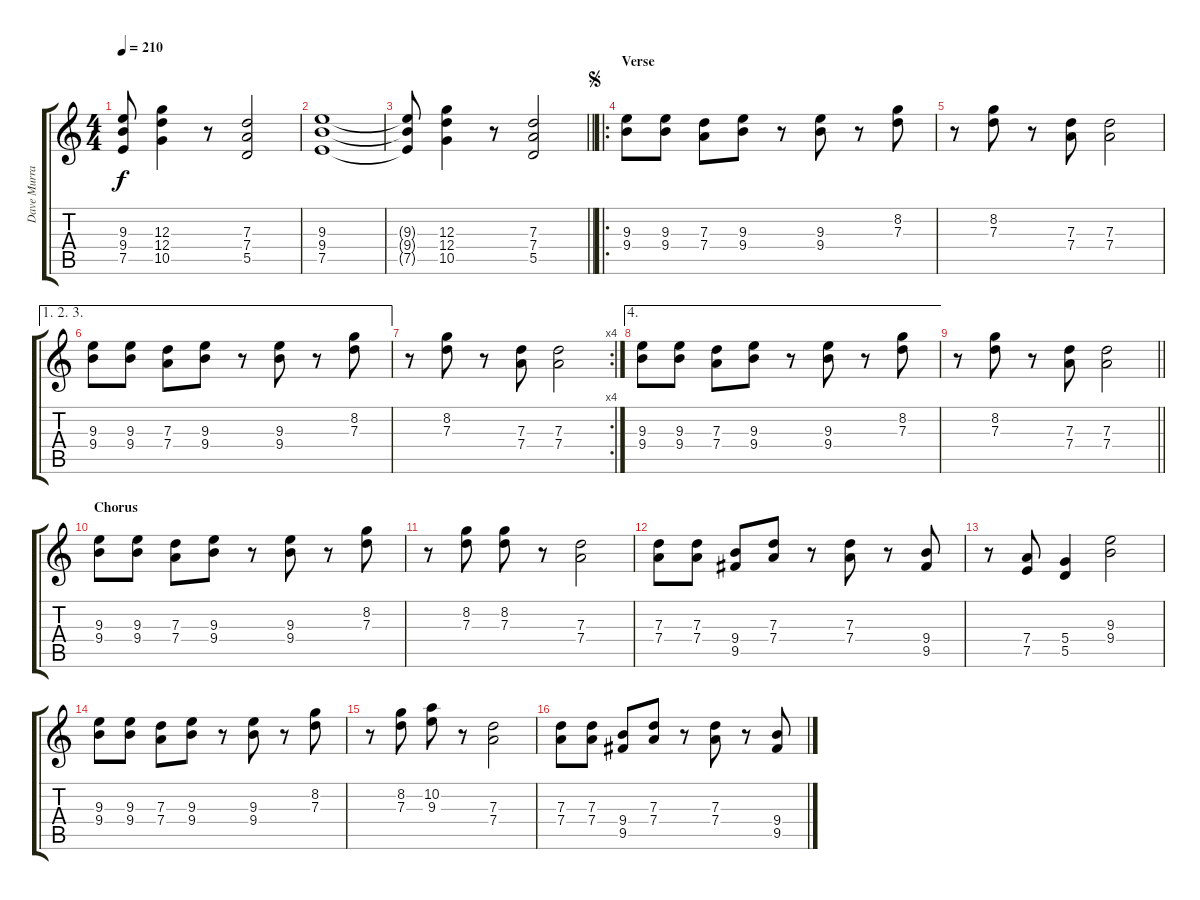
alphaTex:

\track ("Dave Murray" "Dave Murra") {instrument distortionguitar}
\staff {score tabs}
\tuning (E4 B3 G3 D3 A2 E2) {hide}
\ts (4 4)
\tempo 210
\clef g2
\ks c
(9.3{t} 9.4{t} 7.5{t}).8{dy f} (12.3 12.4 10.5).4 r.8 (7.3 7.4 5.5).2 |
(9.3 9.4 7.5).1 |
\barLineRight lightlight
(9.3{t} 9.4{t} 7.5{t}).8 (12.3 12.4 10.5).4 r.8 (7.3 7.4 5.5).2 |
\ro
\section ("" "Verse")
\jump segno
(9.3 9.4).8 (9.3 9.4).8 (7.3 7.4).8 (9.3 9.4).8 r.8 (9.3 9.4).8 r.8 (8.2 7.3).8 |
r.8 (8.2 7.3).8 r.8 (7.3 7.4).8 (7.3 7.4).2 |
\ae (1 2 3)
(9.3 9.4).8 (9.3 9.4).8 (7.3 7.4).8 (9.3 9.4).8 r.8 (9.3 9.4).8 r.8 (8.2 7.3).8 |
\rc 4
r.8 (8.2 7.3).8 r.8 (7.3 7.4).8 (7.3 7.4).2 |
\ae 4
(9.3 9.4).8 (9.3 9.4).8 (7.3 7.4).8 (9.3 9.4).8 r.8 (9.3 9.4).8 r.8 (8.2 7.3).8 |
\barLineRight lightlight
r.8 (8.2 7.3).8 r.8 (7.3 7.4).8 (7.3 7.4).2 |
\section ("" "Chorus")
(9.3 9.4).8 (9.3 9.4).8 (7.3 7.4).8 (9.3 9.4).8 r.8 (9.3 9.4).8 r.8 (8.2 7.3).8 |
r.8 (8.2 7.3).8 (8.2 7.3).8 r.8 (7.3 7.4).2 |
(7.3 7.4).8 (7.3 7.4).8 (9.4 9.5).8 (7.3 7.4).8 r.8 (7.3 7.4).8 r.8 (9.4 9.5).8 |
r.8 (7.4 7.5).8 (5.4 5.5).4 (9.3 9.4).2 |
(9.3 9.4).8 (9.3 9.4).8 (7.3 7.4).8 (9.3 9.4).8 r.8 (9.3 9.4).8 r.8 (8.2 7.3).8 |
r.8 (8.2 7.3).8 (10.2 9.3).8 r.8 (7.3 7.4).2 |
(7.3 7.4).8 (7.3 7.4).8 (9.4 9.5).8 (7.3 7.4).8 r.8 (7.3 7.4).8 r.8 (9.4 9.5).8
